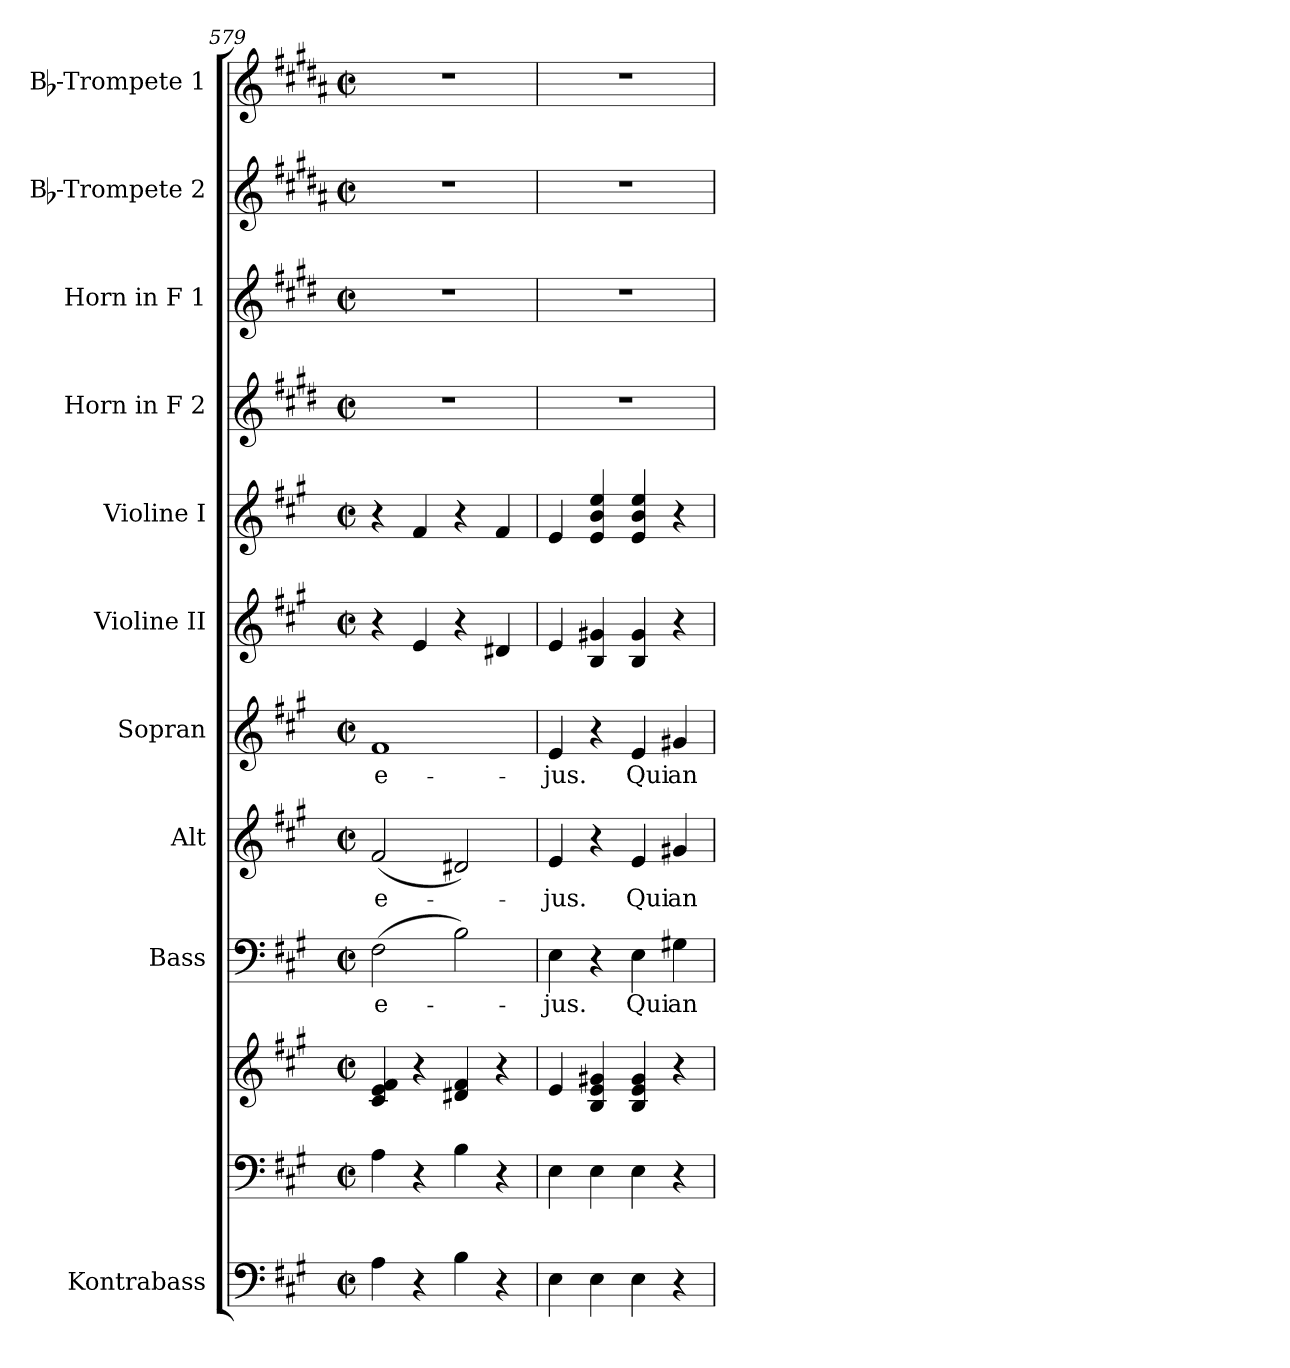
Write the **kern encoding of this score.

**kern	**kern	**kern	**kern	**text	**kern	**text	**kern	**text	**kern	**kern	**kern	**kern	**kern	**kern
*part11	*part10	*part10	*part9	*part9	*part8	*part8	*part7	*part7	*part6	*part5	*part4	*part3	*part2	*part1
*staff12	*staff11	*staff10	*staff9	*staff9	*staff8	*staff8	*staff7	*staff7	*staff6	*staff5	*staff4	*staff3	*staff2	*staff1
*I"Kontrabass	*	*	*I"Bass	*	*I"Alt	*	*I"Sopran	*	*I"Violine II	*I"Violine I	*I"Horn in F 2	*I"Horn in F 1	*I"Bb-Trompete 2	*I"Bb-Trompete 1
*I'Kb.	*	*	*I'B.	*	*I'A.	*	*I'S.	*	*I'Vl. II	*I'Vl. I	*	*	*I'Bb Trp. 2	*I'Bb Trp. 1
*clefF4	*clefF4	*clefG2	*clefF4	*	*clefG2	*	*clefG2	*	*clefG2	*clefG2	*clefG2	*clefG2	*clefG2	*clefG2
*ITrd7c12	*	*	*	*	*	*	*	*	*	*	*ITrd4c7	*ITrd4c7	*ITrd1c2	*ITrd1c2
*k[f#c#g#]	*k[f#c#g#]	*k[f#c#g#]	*k[f#c#g#]	*	*k[f#c#g#]	*	*k[f#c#g#]	*	*k[f#c#g#]	*k[f#c#g#]	*k[f#c#g#]	*k[f#c#g#]	*k[f#c#g#]	*k[f#c#g#]
*A:	*A:	*A:	*A:	*	*A:	*	*A:	*	*A:	*A:	*A:	*A:	*A:	*A:
*M2/2	*M2/2	*M2/2	*M2/2	*	*M2/2	*	*M2/2	*	*M2/2	*M2/2	*M2/2	*M2/2	*M2/2	*M2/2
*met(c|)	*met(c|)	*met(c|)	*met(c|)	*	*met(c|)	*	*met(c|)	*	*met(c|)	*met(c|)	*met(c|)	*met(c|)	*met(c|)	*met(c|)
=579	=579	=579	=579	=579	=579	=579	=579	=579	=579	=579	=579	=579	=579	=579
!	!	!	!	!LO:LY:b	!	!LO:LY:b	!	!LO:LY:b	!	!	!	!	!	!
4AA\	4A\	4c#/ 4e/ 4f#/	(>2F#\	e-	(<2f#/	e-	1f#	e-	4r	4r	1r	1r	1r	1r
4r	4r	4r	.	.	.	.	.	.	4e/	4f#/	.	.	.	.
4BB\	4B\	4d#X/ 4f#/	2B\)	.	2d#X/)	.	.	.	4r	4r	.	.	.	.
4r	4r	4r	.	.	.	.	.	.	4d#X/	4f#/	.	.	.	.
=580	=580	=580	=580	=580	=580	=580	=580	=580	=580	=580	=580	=580	=580	=580
!	!	!	!	!LO:LY:b	!	!LO:LY:b	!	!LO:LY:b	!	!	!	!	!	!
4EE\	4E\	4e/	4E\	-jus.	4e/	-jus.	4e/	-jus.	4e/	4e/	1r	1r	1r	1r
4EE\	4E\	4B/ 4e/ 4g#X/	4r	.	4r	.	4r	.	4B/ 4g#X/	4e/ 4b/ 4ee/	.	.	.	.
!	!	!	!	!LO:LY:b	!	!LO:LY:b	!	!LO:LY:b	!	!	!	!	!	!
4EE\	4E\	4B/ 4e/ 4g#/	4E\	Qui	4e/	Qui	4e/	Qui	4B/ 4g#/	4e/ 4b/ 4ee/	.	.	.	.
!	!	!	!	!LO:LY:b	!	!LO:LY:b	!	!LO:LY:b	!	!	!	!	!	!
4r	4r	4r	4G#X\	an-	4g#X/	an-	4g#X/	an-	4r	4r	.	.	.	.
=	=	=	=	=	=	=	=	=	=	=	=	=	=	=
*-	*-	*-	*-	*-	*-	*-	*-	*-	*-	*-	*-	*-	*-	*-
